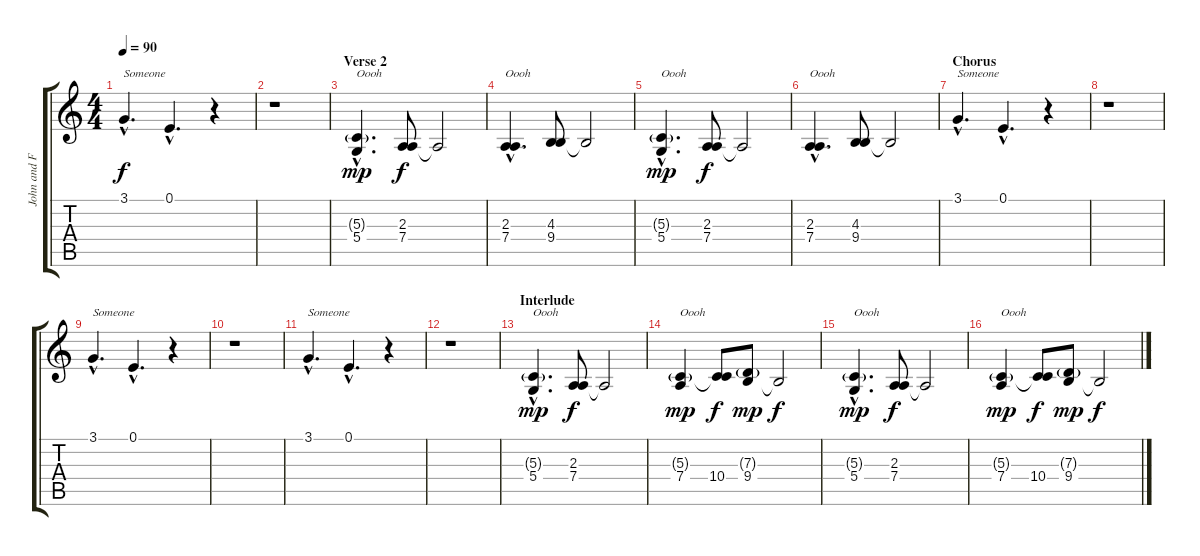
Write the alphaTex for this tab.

\track ("John and Flea Vocals" "John and F") {instrument sopranosax}
\staff {score tabs}
\tuning (E4 B3 G3 D3 A2 E2) {hide}
\ts (4 4)
\tempo 90
\clef g2
\ks c
3.1{hac}.4{d txt "Someone" dy f} 0.1{hac}.4{d} r.4 |
r.1 |
\section ("" "Verse 2")
(5.3{g hac} 5.4{hac}).4{d txt "Oooh" dy mp} (2.3 7.4).8{dy f} 7.4{t}.2 |
(2.3{hac} 7.4{hac}).4{d txt "Oooh"} (4.3 9.4).8 9.4{t}.2 |
(5.3{g hac} 5.4{hac}).4{d txt "Oooh" dy mp} (2.3 7.4).8{dy f} 7.4{t}.2 |
(2.3{hac} 7.4{hac}).4{d txt "Oooh"} (4.3 9.4).8 9.4{t}.2 |
\section ("" "Chorus")
3.1{hac}.4{d txt "Someone"} 0.1{hac}.4{d} r.4 |
r.1 |
3.1{hac}.4{d txt "Someone"} 0.1{hac}.4{d} r.4 |
r.1 |
3.1{hac}.4{d txt "Someone"} 0.1{hac}.4{d} r.4 |
r.1 |
\section ("" "Interlude")
(5.3{g hac} 5.4{hac}).4{d txt "Oooh" dy mp} (2.3 7.4).8{dy f} 7.4{t}.2 |
(5.3{g} 7.4).4{txt "Oooh" dy mp} (5.3{t} 10.4).8{dy f} (7.3{g} 9.4).8{dy mp} 9.4{t}.2{dy f} |
(5.3{g hac} 5.4{hac}).4{d txt "Oooh" dy mp} (2.3 7.4).8{dy f} 7.4{t}.2 |
(5.3{g} 7.4).4{txt "Oooh" dy mp} (5.3{t} 10.4).8{dy f} (7.3{g} 9.4).8{dy mp} 9.4{t}.2{dy f}
